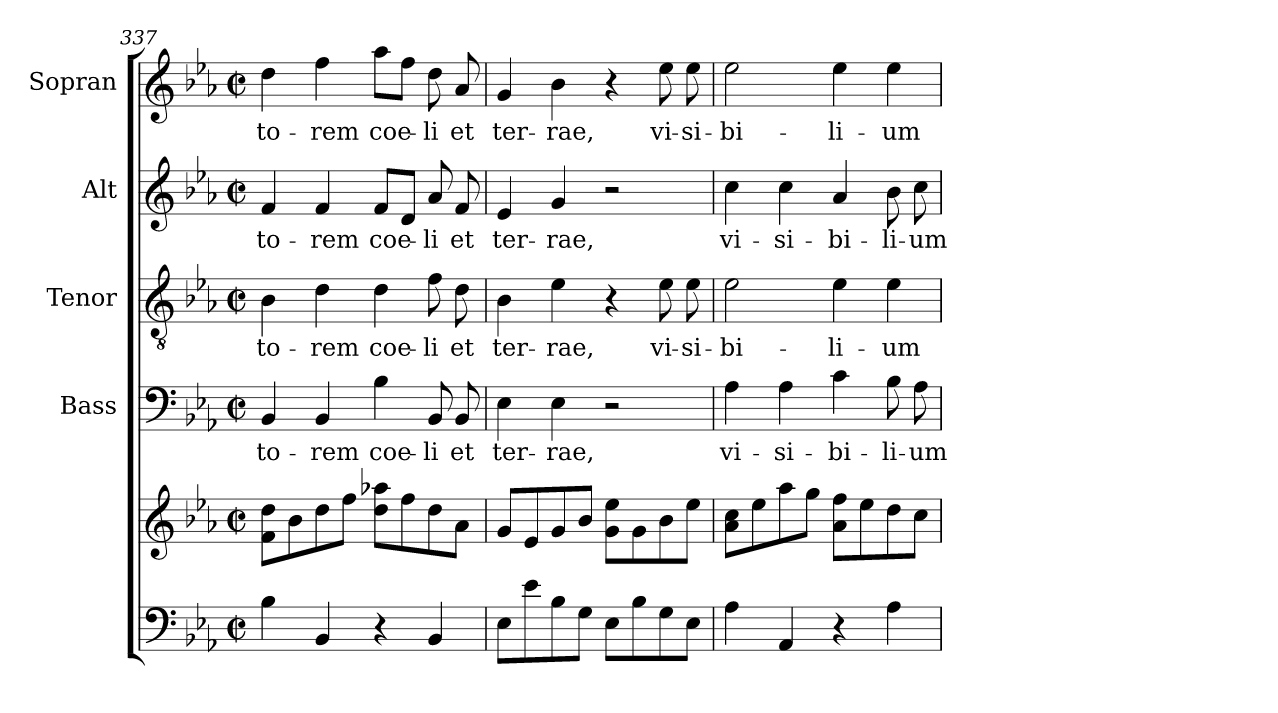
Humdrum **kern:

**kern	**kern	**kern	**text	**kern	**text	**kern	**text	**kern	**text
*part5	*part5	*part4	*part4	*part3	*part3	*part2	*part2	*part1	*part1
*staff6	*staff5	*staff4	*staff4	*staff3	*staff3	*staff2	*staff2	*staff1	*staff1
*	*	*I"Bass	*	*I"Tenor	*	*I"Alt	*	*I"Sopran	*
*	*	*I'B.	*	*I'T.	*	*I'A.	*	*I'S.	*
*clefF4	*clefG2	*clefF4	*	*clefGv2	*	*clefG2	*	*clefG2	*
*k[b-e-a-]	*k[b-e-a-]	*k[b-e-a-]	*	*k[b-e-a-]	*	*k[b-e-a-]	*	*k[b-e-a-]	*
*E-:	*E-:	*E-:	*	*E-:	*	*E-:	*	*E-:	*
*M2/2	*M2/2	*M2/2	*	*M2/2	*	*M2/2	*	*M2/2	*
*met(c|)	*met(c|)	*met(c|)	*	*met(c|)	*	*met(c|)	*	*met(c|)	*
=337	=337	=337	=337	=337	=337	=337	=337	=337	=337
!	!	!	!LO:LY:b	!	!LO:LY:b	!	!LO:LY:b	!	!LO:LY:b
4B-\	8f\ 8dd\L	4BB-/	-to-	4B-\	-to-	4f/	-to-	4dd\	-to-
.	8b-\	.	.	.	.	.	.	.	.
!	!	!	!LO:LY:b	!	!LO:LY:b	!	!LO:LY:b	!	!LO:LY:b
4BB-/	8dd\	4BB-/	-rem	4d\	-rem	4f/	-rem	4ff\	-rem
.	8ff\J	.	.	.	.	.	.	.	.
!	!	!	!LO:LY:b	!	!LO:LY:b	!	!LO:LY:b	!	!LO:LY:b
4r	8dd\ 8aa-X\L	4B-\	coe-	4d\	coe-	8f/L	coe-	8aa-\L	coe-
.	8ff\	.	.	.	.	8d/J	.	8ff\J	.
!	!	!	!LO:LY:b	!	!LO:LY:b	!	!LO:LY:b	!	!LO:LY:b
4BB-/	8dd\	8BB-/	-li	8f\	-li	8a-/	-li	8dd\	-li
!	!	!	!LO:LY:b	!	!LO:LY:b	!	!LO:LY:b	!	!LO:LY:b
.	8a-\J	8BB-/	et	8d\	et	8f/	et	8a-/	et
=338	=338	=338	=338	=338	=338	=338	=338	=338	=338
!	!	!	!LO:LY:b	!	!LO:LY:b	!	!LO:LY:b	!	!LO:LY:b
8E-\L	8g/L	4E-\	ter-	4B-\	ter-	4e-/	ter-	4g/	ter-
8e-\	8e-/	.	.	.	.	.	.	.	.
!	!	!	!LO:LY:b	!	!LO:LY:b	!	!LO:LY:b	!	!LO:LY:b
8B-\	8g/	4E-\	-rae,	4e-\	-rae,	4g/	-rae,	4b-\	-rae,
8G\J	8b-/J	.	.	.	.	.	.	.	.
8E-\L	8g\ 8ee-\L	2r	.	4r	.	2r	.	4r	.
8B-\	8g\	.	.	.	.	.	.	.	.
!	!	!	!	!	!LO:LY:b	!	!	!	!LO:LY:b
8G\	8b-\	.	.	8e-\	vi-	.	.	8ee-\	vi-
!	!	!	!	!	!LO:LY:b	!	!	!	!LO:LY:b
8E-\J	8ee-\J	.	.	8e-\	-si-	.	.	8ee-\	-si-
=339	=339	=339	=339	=339	=339	=339	=339	=339	=339
!	!	!	!LO:LY:b	!	!LO:LY:b	!	!LO:LY:b	!	!LO:LY:b
4A-\	8a-\ 8cc\L	4A-\	vi-	2e-\	-bi-	4cc\	vi-	2ee-\	-bi-
.	8ee-\	.	.	.	.	.	.	.	.
!	!	!	!LO:LY:b	!	!	!	!LO:LY:b	!	!
4AA-/	8aa-\	4A-\	-si-	.	.	4cc\	-si-	.	.
.	8gg\J	.	.	.	.	.	.	.	.
!	!	!	!LO:LY:b	!	!LO:LY:b	!	!LO:LY:b	!	!LO:LY:b
4r	8a-\ 8ff\L	4c\	-bi-	4e-\	-li-	4a-/	-bi-	4ee-\	-li-
.	8ee-\	.	.	.	.	.	.	.	.
!	!	!	!LO:LY:b	!	!LO:LY:b	!	!LO:LY:b	!	!LO:LY:b
4A-\	8dd\	8B-\	-li-	4e-\	-um	8b-\	-li-	4ee-\	-um
!	!	!	!LO:LY:b	!	!	!	!LO:LY:b	!	!
.	8cc\J	8A-\	-um	.	.	8cc\	-um	.	.
=	=	=	=	=	=	=	=	=	=
*-	*-	*-	*-	*-	*-	*-	*-	*-	*-
